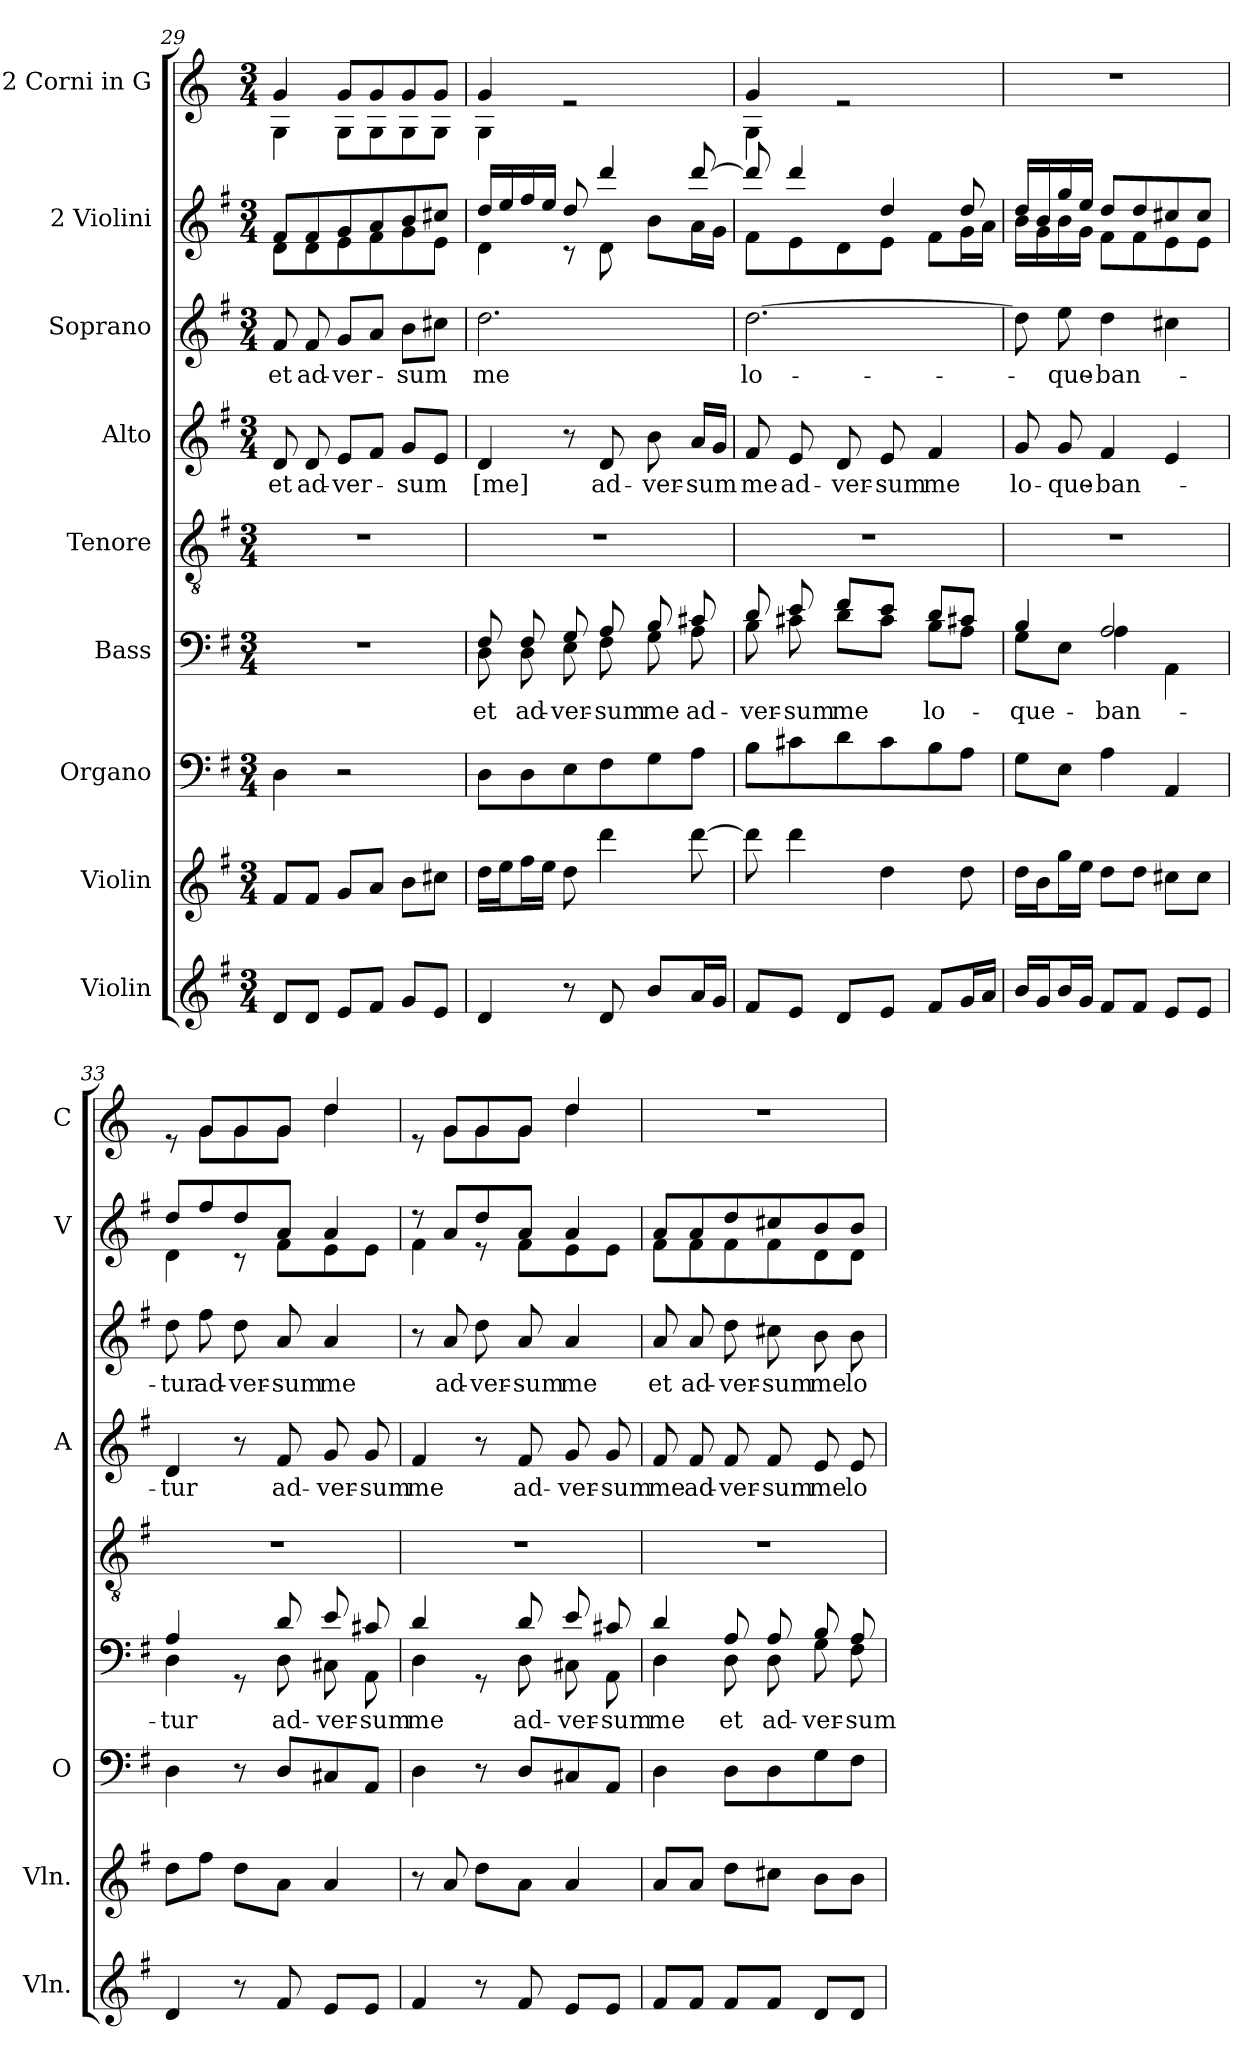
**kern	**kern	**kern	**kern	**text	**kern	**kern	**text	**kern	**text	**kern	**kern
*part9	*part8	*part7	*part6	*part6	*part5	*part4	*part4	*part3	*part3	*part2	*part1
*staff9	*staff8	*staff7	*staff6	*staff6	*staff5	*staff4	*staff4	*staff3	*staff3	*staff2	*staff1
*I"Violin	*I"Violin	*I"Organo	*I"Bass	*	*I"Tenore	*I"Alto	*	*I"Soprano	*	*I"2 Violini	*I"2 Corni in G
*I'Vln.	*I'Vln.	*I'O	*	*	*	*I'A	*	*	*	*I'V	*I'C
*clefG2	*clefG2	*clefF4	*clefF4	*	*clefGv2	*clefG2	*	*clefG2	*	*clefG2	*clefG2
*	*	*	*	*	*	*	*	*	*	*	*ITrd3c5
*k[f#]	*k[f#]	*k[f#]	*k[f#]	*	*k[f#]	*k[f#]	*	*k[f#]	*	*k[f#]	*k[f#]
*M3/4	*M3/4	*M3/4	*M3/4	*	*M3/4	*M3/4	*	*M3/4	*	*M3/4	*M3/4
=29	=29	=29	=29	=29	=29	=29	=29	=29	=29	=29	=29
!	!	!	!	!	!	!	!LO:LY:b	!	!LO:LY:b	!	!
*	*	*	*	*	*	*	*	*	*	*^	*^
8d/L	8f#/L	4D\	2.r	.	2.r	8d/	et	8f#/	et	8f#/L	8d\L	4d/	4D\
!	!	!	!	!	!	!	!LO:LY:b	!	!LO:LY:b	!	!	!	!
8d/J	8f#/J	.	.	.	.	8d/	ad-	8f#/	ad-	8f#/	8d\	.	.
!	!	!	!	!	!	!	!LO:LY:b	!	!LO:LY:b	!	!	!	!
8e/L	8g/L	2r	.	.	.	8e/L	-ver-	8g/L	-ver-	8g/	8e\	8d/L	8D\L
8f#/J	8a/J	.	.	.	.	8f#/J	.	8a/J	.	8a/	8f#\	8d/	8D\
!	!	!	!	!	!	!	!LO:LY:b	!	!LO:LY:b	!	!	!	!
8g/L	8b\L	.	.	.	.	8g/L	-sum	8b\L	-sum	8b/	8g\	8d/	8D\
8e/J	8cc#X\J	.	.	.	.	8e/J	.	8cc#X\J	.	8cc#X/J	8e\J	8d/J	8D\J
=30	=30	=30	=30	=30	=30	=30	=30	=30	=30	=30	=30	=30	=30
*	*	*	*^	*	*	*	*	*	*	*	*	*	*
!	!	!	!	!	!LO:LY:b	!	!	!LO:LY:b	!	!LO:LY:b	!	!	!	!
4d/	16dd\LL	8D\L	8F#/	8D\	et	2.r	4d/	[me]	2.dd\	me	16dd/LL	4d\	4d/	4D\
.	16ee\J	.	.	.	.	.	.	.	.	.	16ee/	.	.	.
!	!	!	!	!	!LO:LY:b	!	!	!	!	!	!	!	!	!
.	16ff#\L	8D\	8F#/	8D\	ad-	.	.	.	.	.	16ff#/	.	.	.
.	16ee\JJ	.	.	.	.	.	.	.	.	.	16ee/JJ	.	.	.
!	!	!	!	!	!LO:LY:b	!	!	!	!	!	!	!	!	!
8r	8dd\	8E\	8G/	8E\	-ver-	.	8r	.	.	.	8dd/	8r	2re	2ryy
!	!	!	!	!	!LO:LY:b	!	!	!LO:LY:b	!	!	!	!	!	!
8d/	4ddd\	8F#\	8A/	8F#\	-sum	.	8d/	ad-	.	.	4ddd/	8d\	.	.
!	!	!	!	!	!LO:LY:b	!	!	!LO:LY:b	!	!	!	!	!	!
8b/L	.	8G\	8B/	8G\	me	.	8b\	-ver-	.	.	.	8b\L	.	.
!	!	!	!	!	!LO:LY:b	!	!	!LO:LY:b	!	!	!	!	!	!
16a/L	[8ddd\	8A\J	8c#X/	8A\	ad-	.	16a/LL	-sum	.	.	[8ddd/	16a\L	.	.
16g/JJ	.	.	.	.	.	.	16g/JJ	.	.	.	.	16g\JJ	.	.
=31	=31	=31	=31	=31	=31	=31	=31	=31	=31	=31	=31	=31	=31	=31
!	!	!	!	!	!LO:LY:b	!	!	!LO:LY:b	!	!LO:LY:b	!	!	!	!
8f#/L	8ddd\]	8B\L	8d/	8B\	-ver-	2.r	8f#/	me	[2.dd\	lo-	8ddd/]	8f#\L	4d/	4D\
!	!	!	!	!	!LO:LY:b	!	!	!LO:LY:b	!	!	!	!	!	!
8e/J	4ddd\	8c#X\	8e/	8c#X\	-sum	.	8e/	ad-	.	.	4ddd/	8e\	.	.
!	!	!	!	!	!LO:LY:b	!	!	!LO:LY:b	!	!	!	!	!	!
8d/L	.	8d\	8f#/L	8d\L	me	.	8d/	-ver-	.	.	.	8d\	2re	2ryy
!	!	!	!	!	!	!	!	!LO:LY:b	!	!	!	!	!	!
8e/J	4dd\	8c#\	8e/J	8c#\J	.	.	8e/	-sum	.	.	4dd/	8e\J	.	.
!	!	!	!	!	!LO:LY:b	!	!	!LO:LY:b	!	!	!	!	!	!
8f#/L	.	8B\	8d/L	8B\L	lo-	.	4f#/	me	.	.	.	8f#\L	.	.
16g/L	8dd\	8A\J	8c#X/J	8A\J	.	.	.	.	.	.	8dd/	16g\L	.	.
16a/JJ	.	.	.	.	.	.	.	.	.	.	.	16a\JJ	.	.
*	*	*	*	*	*	*	*	*	*	*	*	*	*v	*v
!!LO:LB:g=z
=32	=32	=32	=32	=32	=32	=32	=32	=32	=32	=32	=32	=32	=32
!	!	!	!	!	!LO:LY:b	!	!	!LO:LY:b	!	!	!	!	!
16b/LL	16dd\LL	8G\L	4B/	8G\L	que-	2.r	8g/	lo-	8dd\]	.	16dd/LL	16b\LL	2.r
16g/J	16b\J	.	.	.	.	.	.	.	.	.	16b/	16g\	.
!	!	!	!	!	!	!	!	!LO:LY:b	!	!LO:LY:b	!	!	!
16b/L	16gg\L	8E\J	.	8E\J	.	.	8g/	-que-	8ee\	-que-	16gg/	16b\	.
16g/JJ	16ee\JJ	.	.	.	.	.	.	.	.	.	16ee/JJ	16g\JJ	.
!	!	!	!	!	!LO:LY:b	!	!	!LO:LY:b	!	!LO:LY:b	!	!	!
8f#/L	8dd\L	4A\	2A/	4A\	-ban-	.	4f#/	-ban-	4dd\	-ban-	8dd/L	8f#\L	.
8f#/J	8dd\J	.	.	.	.	.	.	.	.	.	8dd/	8f#\	.
8e/L	8cc#X\L	4AA/	.	4AA\	.	.	4e/	.	4cc#X\	.	8cc#X/	8e\	.
8e/J	8cc#\J	.	.	.	.	.	.	.	.	.	8cc#/J	8e\J	.
=33	=33	=33	=33	=33	=33	=33	=33	=33	=33	=33	=33	=33	=33
!	!	!	!	!	!LO:LY:b	!	!	!LO:LY:b	!	!LO:LY:b	!	!	!
*	*	*	*	*	*	*	*	*	*	*	*	*	*^
4d/	8dd\L	4D\	4A/	4D\	-tur	2.r	4d/	-tur	8dd\	-tur	8dd/L	4d\	8re	8ryy
!	!	!	!	!	!	!	!	!	!	!LO:LY:b	!	!	!	!
.	8ff#\J	.	.	.	.	.	.	.	8ff#\	ad-	8ff#/	.	8d/L	8d\L
!	!	!	!	!	!	!	!	!	!	!LO:LY:b	!	!	!	!
8r	8dd\L	8r	8rGG	8ryy	.	.	8r	.	8dd\	-ver-	8dd/	8r	8d/	8d\
!	!	!	!	!	!LO:LY:b	!	!	!LO:LY:b	!	!LO:LY:b	!	!	!	!
8f#/	8a\J	8D/L	8d/	8D\	ad-	.	8f#/	ad-	8a/	-sum	8a/J	8f#\L	8d/J	8d\J
!	!	!	!	!	!LO:LY:b	!	!	!LO:LY:b	!	!LO:LY:b	!	!	!	!
8e/L	4a/	8C#X/	8e/	8C#X\	-ver-	.	8g/	-ver-	4a/	me	4a/	8e\	4a/	4a\
!	!	!	!	!	!LO:LY:b	!	!	!LO:LY:b	!	!	!	!	!	!
8e/J	.	8AA/J	8c#X/	8AA\	-sum	.	8g/	-sum	.	.	.	8e\J	.	.
=34	=34	=34	=34	=34	=34	=34	=34	=34	=34	=34	=34	=34	=34	=34
!	!	!	!	!	!LO:LY:b	!	!	!LO:LY:b	!	!	!	!	!	!
4f#/	8r	4D\	4d/	4D\	me	2.r	4f#/	me	8r	.	8r	4f#\	8re	8ryy
!	!	!	!	!	!	!	!	!	!	!LO:LY:b	!	!	!	!
.	8a/	.	.	.	.	.	.	.	8a/	ad-	8a/L	.	8d/L	8d\L
!	!	!	!	!	!	!	!	!	!	!LO:LY:b	!	!	!	!
8r	8dd\L	8r	8rGG	8ryy	.	.	8r	.	8dd\	-ver-	8dd/	8r	8d/	8d\
!	!	!	!	!	!LO:LY:b	!	!	!LO:LY:b	!	!LO:LY:b	!	!	!	!
8f#/	8a\J	8D/L	8d/	8D\	ad-	.	8f#/	ad-	8a/	-sum	8a/J	8f#\L	8d/J	8d\J
!	!	!	!	!	!LO:LY:b	!	!	!LO:LY:b	!	!LO:LY:b	!	!	!	!
8e/L	4a/	8C#X/	8e/	8C#X\	-ver-	.	8g/	-ver-	4a/	me	4a/	8e\	4a/	4a\
!	!	!	!	!	!LO:LY:b	!	!	!LO:LY:b	!	!	!	!	!	!
8e/J	.	8AA/J	8c#X/	8AA\	-sum	.	8g/	-sum	.	.	.	8e\J	.	.
*	*	*	*	*	*	*	*	*	*	*	*	*	*v	*v
=35	=35	=35	=35	=35	=35	=35	=35	=35	=35	=35	=35	=35	=35
!	!	!	!	!	!LO:LY:b	!	!	!LO:LY:b	!	!LO:LY:b	!	!	!
8f#/L	8a/L	4D\	4d/	4D\	me	2.r	8f#/	me	8a/	et	8a/L	8f#\L	2.r
!	!	!	!	!	!	!	!	!LO:LY:b	!	!LO:LY:b	!	!	!
8f#/J	8a/J	.	.	.	.	.	8f#/	ad-	8a/	ad-	8a/	8f#\	.
!	!	!	!	!	!LO:LY:b	!	!	!LO:LY:b	!	!LO:LY:b	!	!	!
8f#/L	8dd\L	8D\L	8A/	8D\	et	.	8f#/	-ver-	8dd\	-ver-	8dd/	8f#\	.
!	!	!	!	!	!LO:LY:b	!	!	!LO:LY:b	!	!LO:LY:b	!	!	!
8f#/J	8cc#X\J	8D\	8A/	8D\	ad-	.	8f#/	-sum	8cc#X\	-sum	8cc#X/	8f#\	.
!	!	!	!	!	!LO:LY:b	!	!	!LO:LY:b	!	!LO:LY:b	!	!	!
8d/L	8b\L	8G\	8B/	8G\	-ver-	.	8e/	me	8b\	me	8b/	8d\	.
!	!	!	!	!	!LO:LY:b	!	!	!LO:LY:b	!	!LO:LY:b	!	!	!
8d/J	8b\J	8F#\J	8A/	8F#\	-sum	.	8e/	lo	8b\	lo-	8b/J	8d\J	.
*	*	*	*v	*v	*	*	*	*	*	*	*v	*v	*
=	=	=	=	=	=	=	=	=	=	=	=
*-	*-	*-	*-	*-	*-	*-	*-	*-	*-	*-	*-
